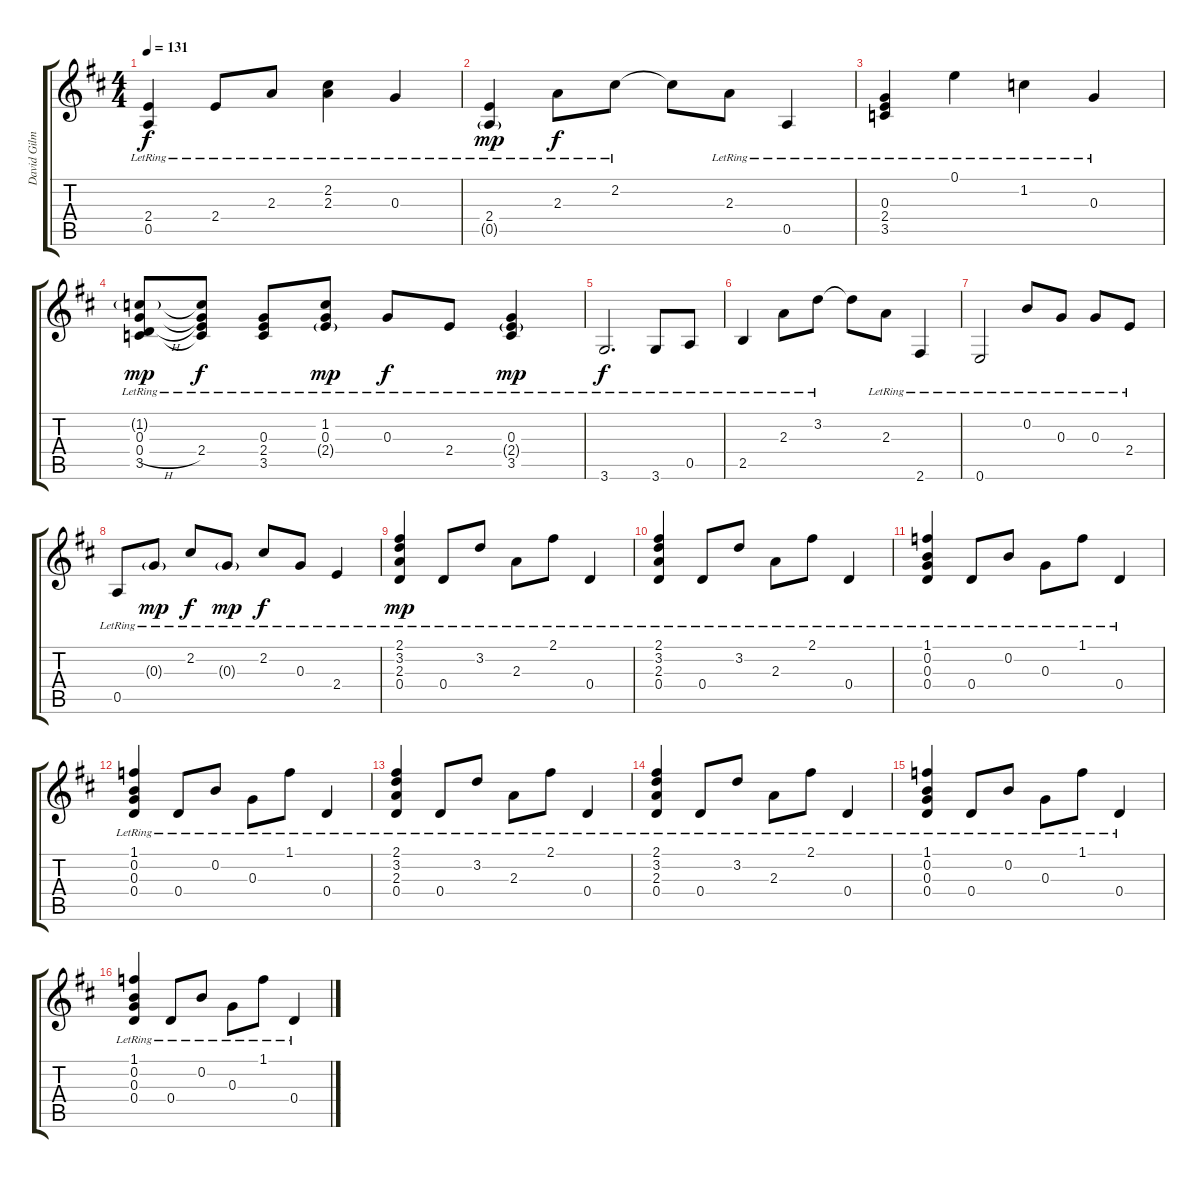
\track ("David Gilmour" "David Gilm") {instrument acousticguitarsteel}
\staff {score tabs}
\tuning (E4 B3 G3 D3 A2 E2) {hide}
\ts (4 4)
\tempo 131
\clef g2
\ks d
(2.4{lr} 0.5{lr}).4{dy f} 2.4{lr}.8 2.3{lr}.8 (2.2{lr} 2.3{lr}).4 0.3{lr}.4 |
(2.4{lr} 0.5{g lr}).4{dy mp} 2.3{lr}.8{dy f} 2.2{lr}.8 2.2{t}.8 2.3{lr}.8 0.5{lr}.4 |
(0.3{lr} 2.4{lr} 3.5{lr}).4 0.1{lr}.4 1.2{lr}.4 0.3{lr}.4 |
(1.2{g lr} 0.3{lr} 0.4{h lr} 3.5{lr}).8{dy mp} (1.2{t} 0.3{t} 2.4{lr} 3.5{t}).8{dy f} (0.3{lr} 2.4{lr} 3.5{lr}).8 (1.2{lr} 0.3{lr} 2.4{g lr}).8{dy mp} 0.3{lr}.8{dy f} 2.4{lr}.8 (0.3{lr} 2.4{g lr} 3.5{lr}).4{dy mp} |
3.6{lr}.2{d dy f} 3.6{lr}.8 0.5{lr}.8 |
2.5{lr}.4 2.3{lr}.8 3.2{lr}.8 3.2{t}.8 2.3{lr}.8 2.6{lr}.4 |
0.6{lr}.2 0.2{lr}.8 0.3{lr}.8 0.3{lr}.8 2.4{lr}.8 |
0.5{lr}.8 0.3{g lr}.8{dy mp} 2.2{lr}.8{dy f} 0.3{g lr}.8{dy mp} 2.2{lr}.8{dy f} 0.3{lr}.8 2.4{lr}.4 |
(2.1{lr} 3.2{lr} 2.3{lr} 0.4{lr}).4{dy mp} 0.4{lr}.8 3.2{lr}.8 2.3{lr}.8 2.1{lr}.8 0.4{lr}.4 |
(2.1{lr} 3.2{lr} 2.3{lr} 0.4{lr}).4 0.4{lr}.8 3.2{lr}.8 2.3{lr}.8 2.1{lr}.8 0.4{lr}.4 |
(1.1{lr} 0.2{lr} 0.3{lr} 0.4{lr}).4 0.4{lr}.8 0.2{lr}.8 0.3{lr}.8 1.1{lr}.8 0.4{lr}.4 |
(1.1{lr} 0.2{lr} 0.3{lr} 0.4{lr}).4 0.4{lr}.8 0.2{lr}.8 0.3{lr}.8 1.1{lr}.8 0.4{lr}.4 |
(2.1{lr} 3.2{lr} 2.3{lr} 0.4{lr}).4 0.4{lr}.8 3.2{lr}.8 2.3{lr}.8 2.1{lr}.8 0.4{lr}.4 |
(2.1{lr} 3.2{lr} 2.3{lr} 0.4{lr}).4 0.4{lr}.8 3.2{lr}.8 2.3{lr}.8 2.1{lr}.8 0.4{lr}.4 |
(1.1{lr} 0.2{lr} 0.3{lr} 0.4{lr}).4 0.4{lr}.8 0.2{lr}.8 0.3{lr}.8 1.1{lr}.8 0.4{lr}.4 |
(1.1{lr} 0.2{lr} 0.3{lr} 0.4{lr}).4 0.4{lr}.8 0.2{lr}.8 0.3{lr}.8 1.1{lr}.8 0.4{lr}.4
